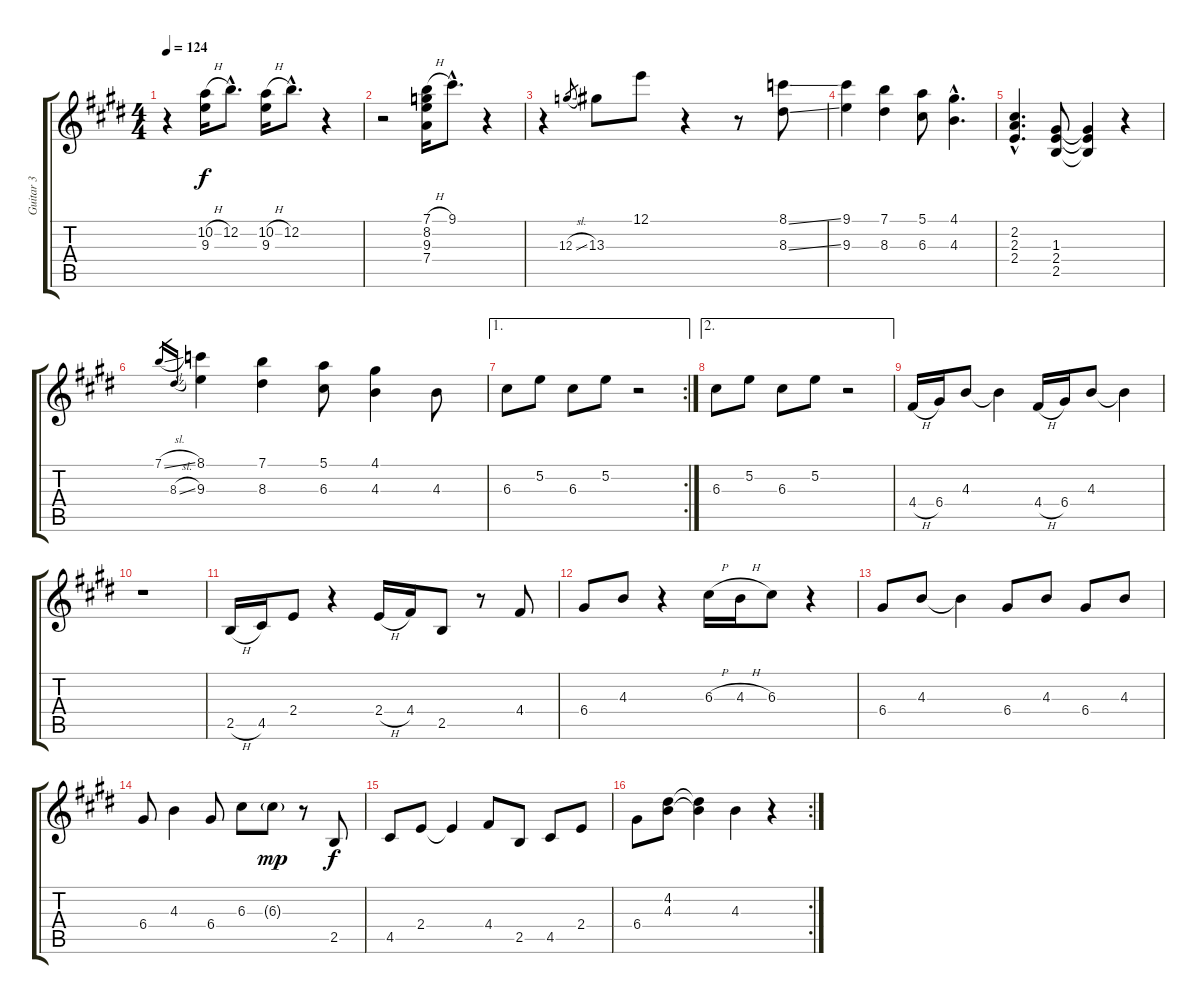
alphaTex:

\track ("Guitar 3" "Guitar 3") {instrument electricguitarjazz}
\staff {score tabs}
\tuning (E4 B3 G3 D3 A2 E2) {hide}
\ts (4 4)
\tempo 124
\clef g2
\ks e
r.4{dy f} (10.2{h} 9.3).16 12.2{hac}.8{d} (10.2{h} 9.3).16 12.2{hac}.8{d} r.4 |
r.2 (7.1{h} 8.2 9.3 7.4).16 9.1{hac}.8{d} r.4 |
r.4 12.3{sl}.8{gr} 13.3.8 12.1.8 r.4 r.8 (8.1{ss} 8.3{ss}).8 |
(9.1 9.3).4 (7.1 8.3).4 (5.1 6.3).8 (4.1{hac} 4.3{hac}).4{d} |
(2.2{hac} 2.3{hac} 2.4{hac}).4{d} (1.3 2.4 2.5).8 (1.3{t} 2.4{t} 2.5{t}).4 r.4 |
7.1{sl}.16{gr} 8.3{sl}.16{gr} (8.1 9.3).4 (7.1 8.3).4 (5.1 6.3).8 (4.1 4.3).4 4.3.8 |
\ae 1
\rc 2
6.3.8 5.2.8 6.3.8 5.2.8 r.2 |
\ae 2
6.3.8 5.2.8 6.3.8 5.2.8 r.2 |
4.4{h}.16 6.4.16 4.3.8 4.3{t}.4 4.4{h}.16 6.4.16 4.3.8 4.3{t}.4 |
r.1 |
2.5{h}.16 4.5.16 2.4.8 r.4 2.4{h}.16 4.4.16 2.5.8 r.8 4.4.8 |
6.4.8 4.3.8 r.4 6.3{h}.16 4.3{h}.16 6.3.8 r.4 |
6.4.8 4.3.8 4.3{t}.4 6.4.8 4.3.8 6.4.8 4.3.8 |
6.4.8 4.3.4 6.4.8 6.3.8 6.3{g}.8{dy mp} r.8 2.5.8{dy f} |
4.5.8 2.4.8 2.4{t}.4 4.4.8 2.5.8 4.5.8 2.4.8 |
\rc 2
6.4.8 (4.2 4.3).8 (4.2{t} 4.3{t}).4 4.3.4 r.4
